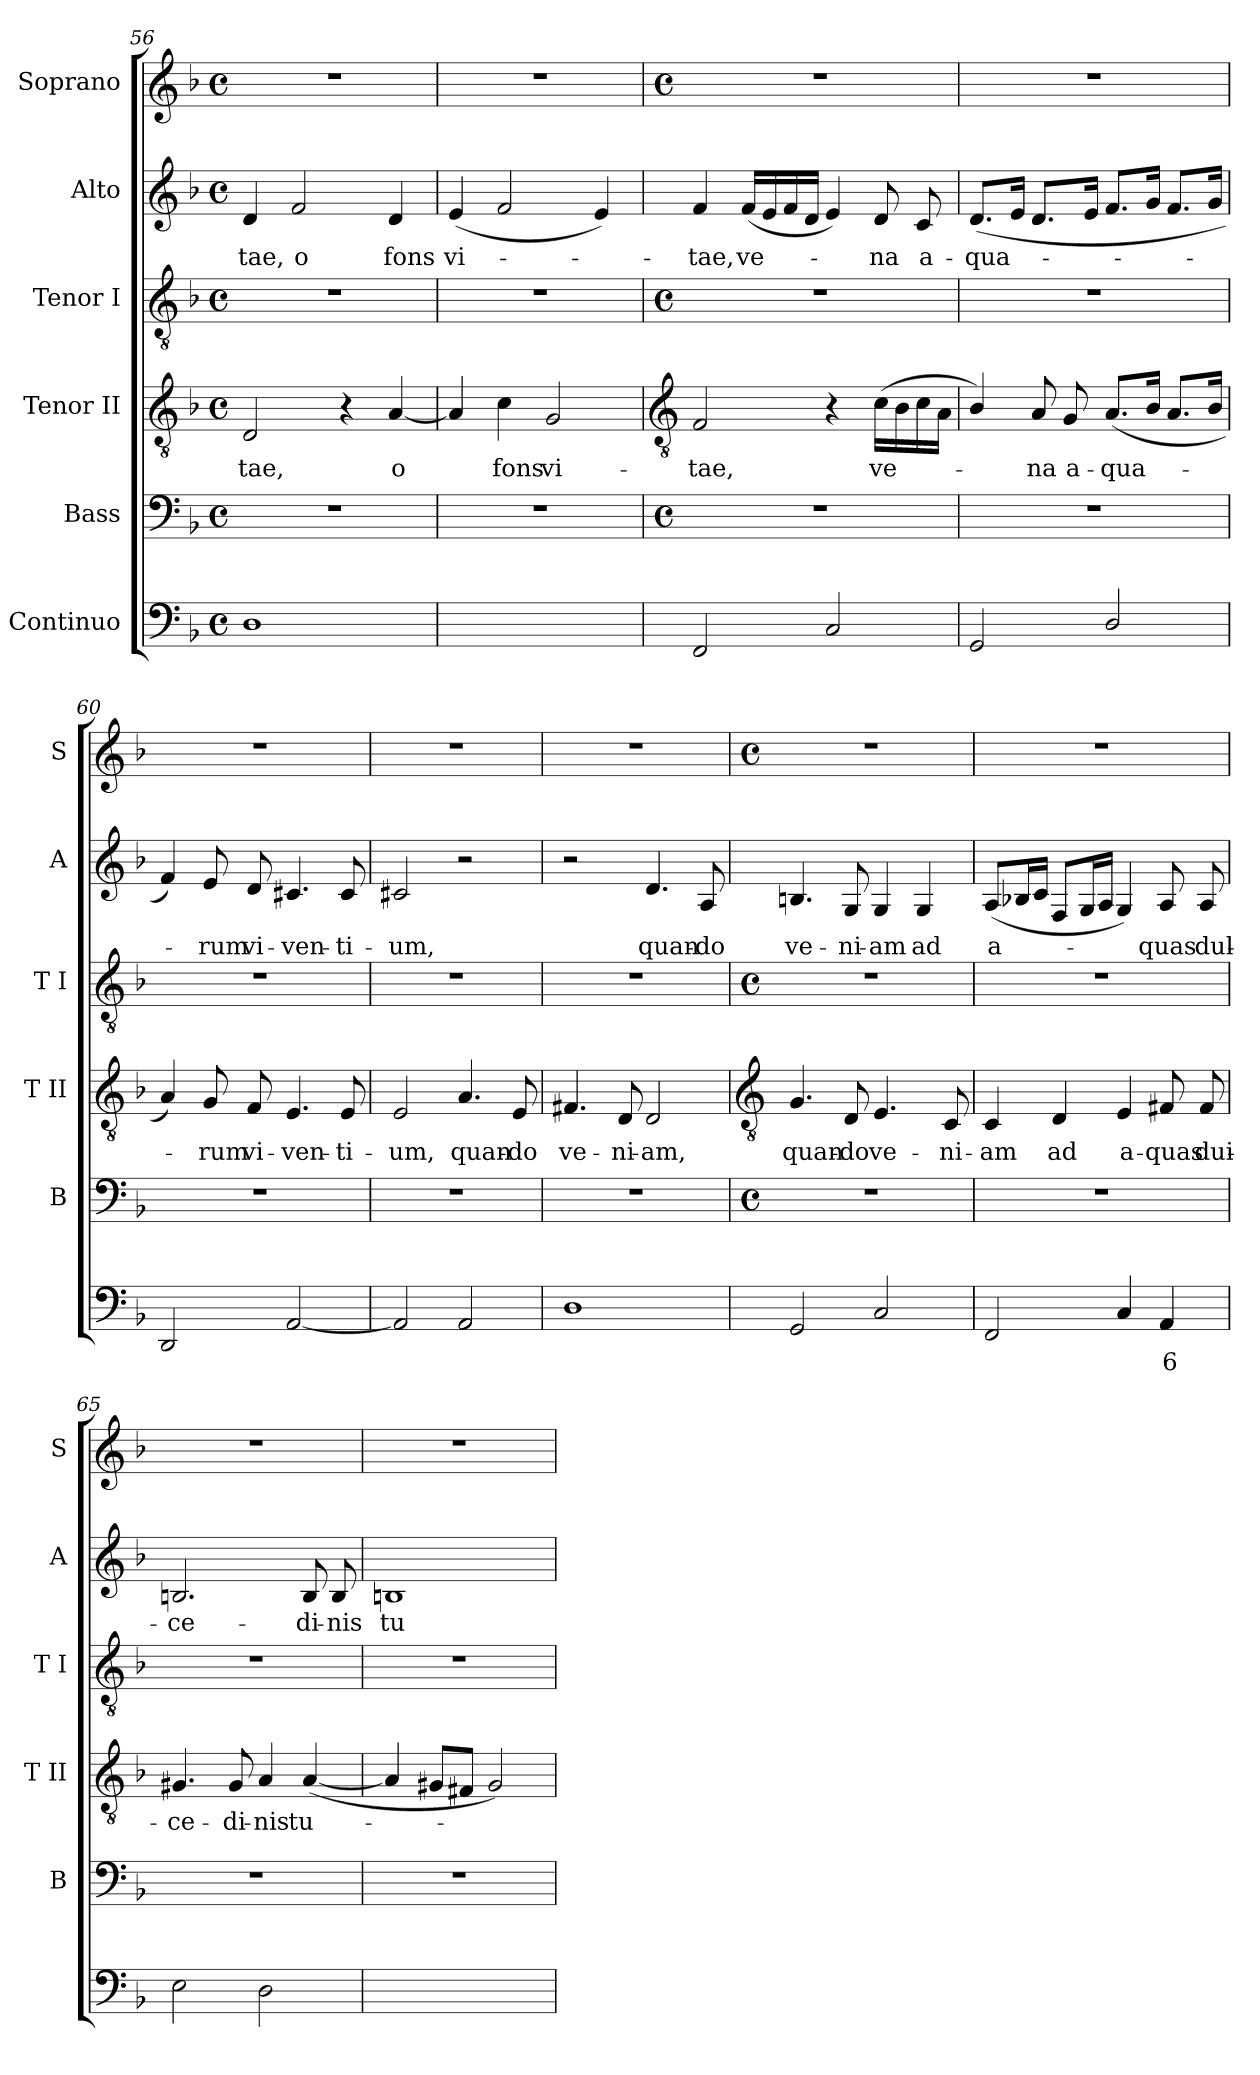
**kern	**text	**text	**kern	**kern	**text	**kern	**kern	**text	**kern
*part6	*part6	*part6	*part5	*part4	*part4	*part3	*part2	*part2	*part1
*staff6	*staff6	*staff6	*staff5	*staff4	*staff4	*staff3	*staff2	*staff2	*staff1
*I"Continuo	*	*	*I"Bass	*I"Tenor II	*	*I"Tenor I	*I"Alto	*	*I"Soprano
*	*	*	*I'B	*I'T II	*	*I'T I	*I'A	*	*I'S
*clefF4	*	*	*clefF4	*clefGv2	*	*clefGv2	*clefG2	*	*clefG2
*k[b-]	*	*	*k[b-]	*k[b-]	*	*k[b-]	*k[b-]	*	*k[b-]
*F:	*	*	*F:	*F:	*	*F:	*F:	*	*F:
*M4/4	*	*	*M4/4	*M4/4	*	*M4/4	*M4/4	*	*M4/4
*met(c)	*	*	*met(c)	*met(c)	*	*met(c)	*met(c)	*	*met(c)
=56	=56	=56	=56	=56	=56	=56	=56	=56	=56
!	!	!	!	!	!LO:LY:b	!	!	!LO:LY:b	!
1D	.	.	1r	2D	-tae,	1r	4d	-tae,	1r
!	!	!	!	!	!	!	!	!LO:LY:b	!
.	.	.	.	.	.	.	2f	o	.
.	.	.	.	4r	.	.	.	.	.
!	!	!	!	!	!LO:LY:b	!	!	!LO:LY:b	!
.	.	.	.	[4A	o	.	4d	fons	.
=57	=57	=57	=57	=57	=57	=57	=57	=57	=57
!	!LO:LY:b	!LO:LY:b	!	!	!	!	!	!LO:LY:b	!
[4Cyy	6	3	1r	4A]	.	1r	(<4e	vi-	1r
!	!LO:LY:b	!LO:LY:b	!	!	!LO:LY:b	!	!	!	!
4Cyy_	6	4	.	4c	fons	.	2f	.	.
!	!	!LO:LY:b	!	!	!LO:LY:b	!	!	!	!
4Cyy_	.	4	.	2G	vi-	.	.	.	.
!	!	!LO:LY:b	!	!	!	!	!	!	!
4Cyy]	.	3	.	.	.	.	4e)	.	.
!!LO:LB:g=z
=58	=58	=58	=58	=58	=58	=58	=58	=58	=58
*	*	*	*	*clefGv2	*	*	*	*	*
*	*	*	*M4/4	*	*	*M4/4	*	*	*M4/4
*	*	*	*met(c)	*	*	*met(c)	*	*	*met(c)
!	!	!	!	!	!LO:LY:b	!	!	!LO:LY:b	!
2FF	.	.	1r	2F	-tae,	1r	4f	tae,	1r
!	!	!	!	!	!	!	!	!LO:LY:b	!
.	.	.	.	.	.	.	(<16fLL	ve-	.
.	.	.	.	.	.	.	16e	.	.
.	.	.	.	.	.	.	16f	.	.
.	.	.	.	.	.	.	16dJJ	.	.
2C	.	.	.	4r	.	.	4e)	.	.
!	!	!	!	!	!LO:LY:b	!	!	!LO:LY:b	!
.	.	.	.	(>16cLL	ve-	.	8d	na	.
.	.	.	.	16B-	.	.	.	.	.
!	!	!	!	!	!	!	!	!LO:LY:b	!
.	.	.	.	16c	.	.	8c	a-	.
.	.	.	.	16AJJ	.	.	.	.	.
=59	=59	=59	=59	=59	=59	=59	=59	=59	=59
!	!	!	!	!	!	!	!	!LO:LY:b	!
2GG	.	.	1r	4B-/)	.	1r	(<8.dL	-qua-	1r
.	.	.	.	.	.	.	16eJ	.	.
!	!	!	!	!	!LO:LY:b	!	!	!	!
.	.	.	.	8A	na	.	8.dL	.	.
!	!	!	!	!	!LO:LY:b	!	!	!	!
.	.	.	.	8G	a-	.	.	.	.
.	.	.	.	.	.	.	16eJ	.	.
!	!	!	!	!	!LO:LY:b	!	!	!	!
2D/	.	.	.	(<8.AL	-qua-	.	8.fL	.	.
.	.	.	.	16B-J	.	.	16gJ	.	.
.	.	.	.	8.AL	.	.	8.fL	.	.
.	.	.	.	16B-J	.	.	16gJ	.	.
=60	=60	=60	=60	=60	=60	=60	=60	=60	=60
2DD	.	.	1r	4A)	.	1r	4f)	.	1r
!	!	!	!	!	!LO:LY:b	!	!	!LO:LY:b	!
.	.	.	.	8G	rum	.	8e	rum	.
!	!	!	!	!	!LO:LY:b	!	!	!LO:LY:b	!
.	.	.	.	8F	vi-	.	8d	vi-	.
!	!	!	!	!	!LO:LY:b	!	!	!LO:LY:b	!
[2AA	.	.	.	4.E	-ven-	.	4.c#X	-ven-	.
!	!	!	!	!	!LO:LY:b	!	!	!LO:LY:b	!
.	.	.	.	8E	-ti-	.	8c#	-ti-	.
=61	=61	=61	=61	=61	=61	=61	=61	=61	=61
!	!	!	!	!	!LO:LY:b	!	!	!LO:LY:b	!
2AA]	.	.	1r	2E	-um,	1r	2c#X	-um,	1r
!	!	!	!	!	!LO:LY:b	!	!	!	!
2AA	.	.	.	4.A	quan-	.	2r	.	.
!	!	!	!	!	!LO:LY:b	!	!	!	!
.	.	.	.	8E	-do	.	.	.	.
=62	=62	=62	=62	=62	=62	=62	=62	=62	=62
!	!	!	!	!	!LO:LY:b	!	!	!	!
1D	.	.	1r	4.F#X	ve-	1r	2r	.	1r
!	!	!	!	!	!LO:LY:b	!	!	!	!
.	.	.	.	8D	-ni-	.	.	.	.
!	!	!	!	!	!LO:LY:b	!	!	!LO:LY:b	!
.	.	.	.	2D	-am,	.	4.d	quan-	.
!	!	!	!	!	!	!	!	!LO:LY:b	!
.	.	.	.	.	.	.	8A	-do	.
!!LO:LB:g=z
=63	=63	=63	=63	=63	=63	=63	=63	=63	=63
*	*	*	*	*clefGv2	*	*	*	*	*
*	*	*	*M4/4	*	*	*M4/4	*	*	*M4/4
*	*	*	*met(c)	*	*	*met(c)	*	*	*met(c)
!	!	!	!	!	!LO:LY:b	!	!	!LO:LY:b	!
2GG	.	.	1r	4.G	quan-	1r	4.Bn	ve-	1r
!	!	!	!	!	!LO:LY:b	!	!	!LO:LY:b	!
.	.	.	.	8D	-do	.	8G	-ni-	.
!	!	!	!	!	!LO:LY:b	!	!	!LO:LY:b	!
2C	.	.	.	4.E	ve-	.	4G	-am	.
!	!	!	!	!	!	!	!	!LO:LY:b	!
.	.	.	.	.	.	.	4G	ad	.
!	!	!	!	!	!LO:LY:b	!	!	!	!
.	.	.	.	8C	-ni-	.	.	.	.
=64	=64	=64	=64	=64	=64	=64	=64	=64	=64
!	!	!	!	!	!LO:LY:b	!	!	!LO:LY:b	!
2FF	.	.	1r	4C	-am	1r	(<8AL	a-	1r
.	.	.	.	.	.	.	16B-XL	.	.
.	.	.	.	.	.	.	16cJJ	.	.
!	!	!	!	!	!LO:LY:b	!	!	!	!
.	.	.	.	4D	ad	.	8FL	.	.
.	.	.	.	.	.	.	16GL	.	.
.	.	.	.	.	.	.	16AJJ	.	.
!	!	!	!	!	!LO:LY:b	!	!	!	!
4C	.	.	.	4E	a-	.	4G)	.	.
!	!LO:LY:b	!	!	!	!LO:LY:b	!	!	!LO:LY:b	!
4AA	6	.	.	8F#X	-quas	.	8A	quas	.
!	!	!	!	!	!LO:LY:b	!	!	!LO:LY:b	!
.	.	.	.	8F#	dui-	.	8A	dul-	.
=65	=65	=65	=65	=65	=65	=65	=65	=65	=65
!	!	!	!	!	!LO:LY:b	!	!	!LO:LY:b	!
2E	.	.	1r	4.G#X	-ce-	1r	2.Bn	-ce-	1r
!	!	!	!	!	!LO:LY:b	!	!	!	!
.	.	.	.	8G#	-di-	.	.	.	.
!	!	!	!	!	!LO:LY:b	!	!	!	!
2D	.	.	.	4A	-nis	.	.	.	.
!	!	!	!	!	!LO:LY:b	!	!	!LO:LY:b	!
.	.	.	.	(<[4A	tu-	.	8B	-di-	.
!	!	!	!	!	!	!	!	!LO:LY:b	!
.	.	.	.	.	.	.	8B	-nis	.
=66	=66	=66	=66	=66	=66	=66	=66	=66	=66
!	!LO:LY:b	!	!	!	!	!	!	!LO:LY:b	!
[2Eyy	4	.	1r	4A]	.	1r	1Bn	tu-	1r
.	.	.	.	8G#XL	.	.	.	.	.
.	.	.	.	8F#XJ	.	.	.	.	.
2Eyy]	.	.	.	2G#)	.	.	.	.	.
=	=	=	=	=	=	=	=	=	=
*-	*-	*-	*-	*-	*-	*-	*-	*-	*-
